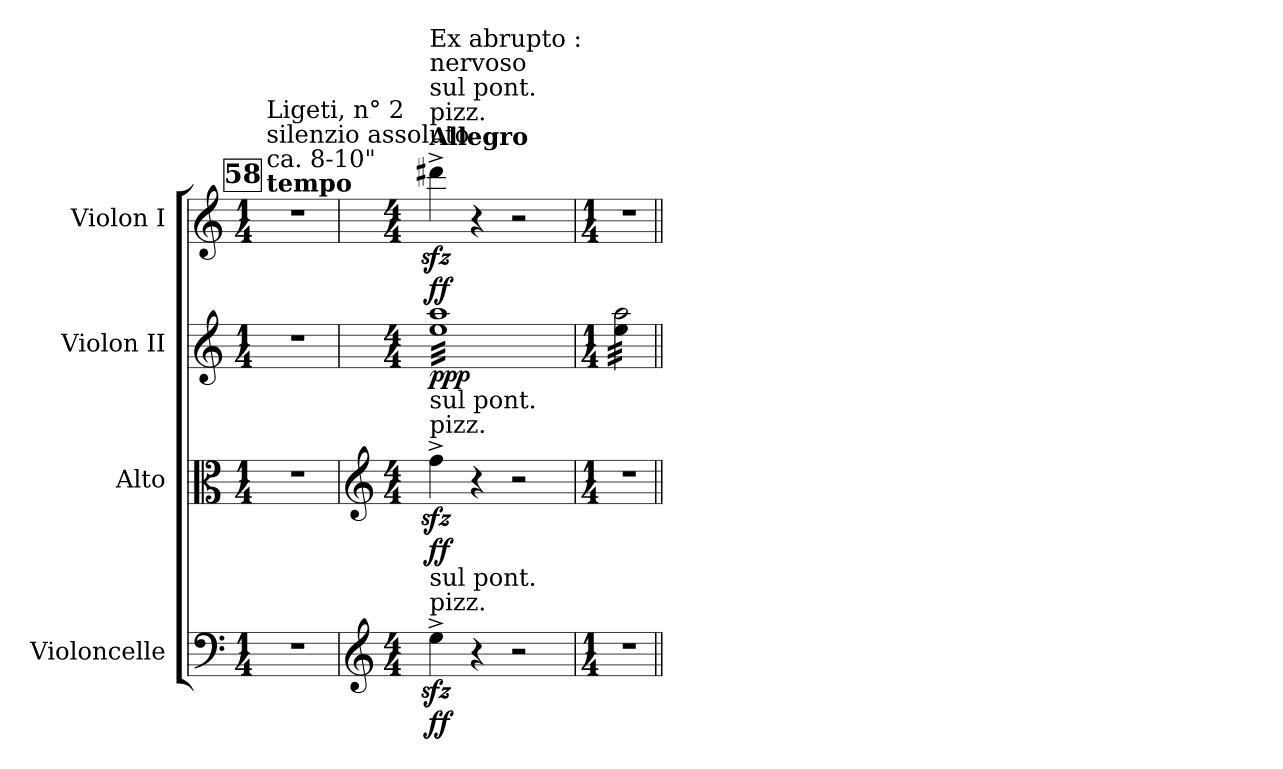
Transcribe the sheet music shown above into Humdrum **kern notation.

**kern	**dynam	**kern	**dynam	**kern	**dynam	**kern	**dynam
*part4	*part4	*part3	*part3	*part2	*part2	*part1	*part1
*staff4	*staff4	*staff3	*staff3	*staff2	*staff2	*staff1	*staff1
*I"Violoncelle	*	*I"Alto	*	*I"Violon II	*	*I"Violon I	*
*I'Vc.	*	*I'Alt.	*	*I'Vln. II	*	*I'Vln. I	*
*clefF4	*	*clefC3	*	*clefG2	*	*clefG2	*
*k[]	*	*k[]	*	*k[]	*	*k[]	*
*C:	*	*C:	*	*C:	*	*C:	*
*M1/4	*	*M1/4	*	*M1/4	*	*M1/4	*
!!LO:REH:place=s1:a:t=58
=117	=117	=117	=117	=117	=117	=117	=117
!	!	!	!	!	!	!LO:TX:a:B:t=tempo	!
!	!	!	!	!	!	!LO:TX:a:t=ca. 8-10"	!
!	!	!	!	!	!	!LO:TX:a:t=silenzio assoluto	!
!	!	!	!	!	!	!LO:TX:a:t=Ligeti, n° 2	!
4r	.	4r	.	4r	.	4r	.
=118	=118	=118	=118	=118	=118	=118	=118
*clefG2	*	*clefG2	*	*	*	*	*
*M4/4	*	*M4/4	*	*M4/4	*	*M4/4	*
*	*	*	*	*	*	*MM100	*
!	!	!	!	!	!	!LO:TX:a:B:t=Allegro	!
!	!	!	!	!	!	!LO:TX:a:color=#000000:t=pizz.	!
!	!	!	!	!	!	!LO:TX:a:color=#000000:t=sul pont.	!
!	!	!	!	!	!	!LO:TX:a:t=nervoso	!
!	!	!	!	!	!	!LO:TX:a:t=Ex abrupto &colon;	!
!	!	!	!	!LO:TX:a:t=I.	!	!	!
!	!	!	!	!LO:TX:a:t=sempre	!	!	!
!	!	!	!	!LO:TX:a:t=punta d'arco	!	!	!
!	!	!LO:TX:a:color=#000000:t=pizz.	!	!	!	!	!
!	!	!LO:TX:a:color=#000000:t=sul pont.	!	!	!	!	!
!LO:TX:a:color=#000000:t=pizz.	!	!	!	!	!	!	!
!LO:TX:a:color=#000000:t=sul pont.	!	!	!	!	!	!	!
!	!LO:DY:b	!	!LO:DY:b	!LO:N:n=1:head=open	!LO:DY:b	!	!LO:DY:b
*	*	*	*	*tremolo	*	*	*
4eezz<^>\	ff	4ffzz<^>\	ff	((32aa 32eeLLL	ppp	4ddd#Xzz<^>\	ff
.	.	.	.	((32aa 32ee	.	.	.
.	.	.	.	((32aa 32ee	.	.	.
.	.	.	.	((32aa 32ee	.	.	.
.	.	.	.	((32aa 32ee	.	.	.
.	.	.	.	((32aa 32ee	.	.	.
.	.	.	.	((32aa 32ee	.	.	.
.	.	.	.	((32aa 32ee	.	.	.
4r	.	4r	.	((32aa 32ee	.	4r	.
.	.	.	.	((32aa 32ee	.	.	.
.	.	.	.	((32aa 32ee	.	.	.
.	.	.	.	((32aa 32ee	.	.	.
.	.	.	.	((32aa 32ee	.	.	.
.	.	.	.	((32aa 32ee	.	.	.
.	.	.	.	((32aa 32ee	.	.	.
.	.	.	.	((32aa 32ee	.	.	.
2r	.	2r	.	((32aa 32ee	.	2r	.
.	.	.	.	((32aa 32ee	.	.	.
.	.	.	.	((32aa 32ee	.	.	.
.	.	.	.	((32aa 32ee	.	.	.
.	.	.	.	((32aa 32ee	.	.	.
.	.	.	.	((32aa 32ee	.	.	.
.	.	.	.	((32aa 32ee	.	.	.
.	.	.	.	((32aa 32ee	.	.	.
.	.	.	.	((32aa 32ee	.	.	.
.	.	.	.	((32aa 32ee	.	.	.
.	.	.	.	((32aa 32ee	.	.	.
.	.	.	.	((32aa 32ee	.	.	.
.	.	.	.	((32aa 32ee	.	.	.
.	.	.	.	((32aa 32ee	.	.	.
.	.	.	.	((32aa 32ee	.	.	.
.	.	.	.	((32aa 32eeJJJ	.	.	.
=119	=119	=119	=119	=119	=119	=119	=119
*M1/4	*	*M1/4	*	*M1/4	*	*M1/4	*
!	!	!	!	!LO:N:n=1:head=open	!	!	!
4r	.	4r	.	32aa\ 32ee\))LLL	.	4r	.
.	.	.	.	32aa\ 32ee\))	.	.	.
.	.	.	.	32aa\ 32ee\))	.	.	.
.	.	.	.	32aa\ 32ee\))	.	.	.
.	.	.	.	32aa\ 32ee\))	.	.	.
.	.	.	.	32aa\ 32ee\))	.	.	.
.	.	.	.	32aa\ 32ee\))	.	.	.
.	.	.	.	32aa\ 32ee\))JJJ	.	.	.
*	*	*	*	*Xtremolo	*	*	*
=||	=||	=||	=||	=||	=||	=||	=||
*-	*-	*-	*-	*-	*-	*-	*-
